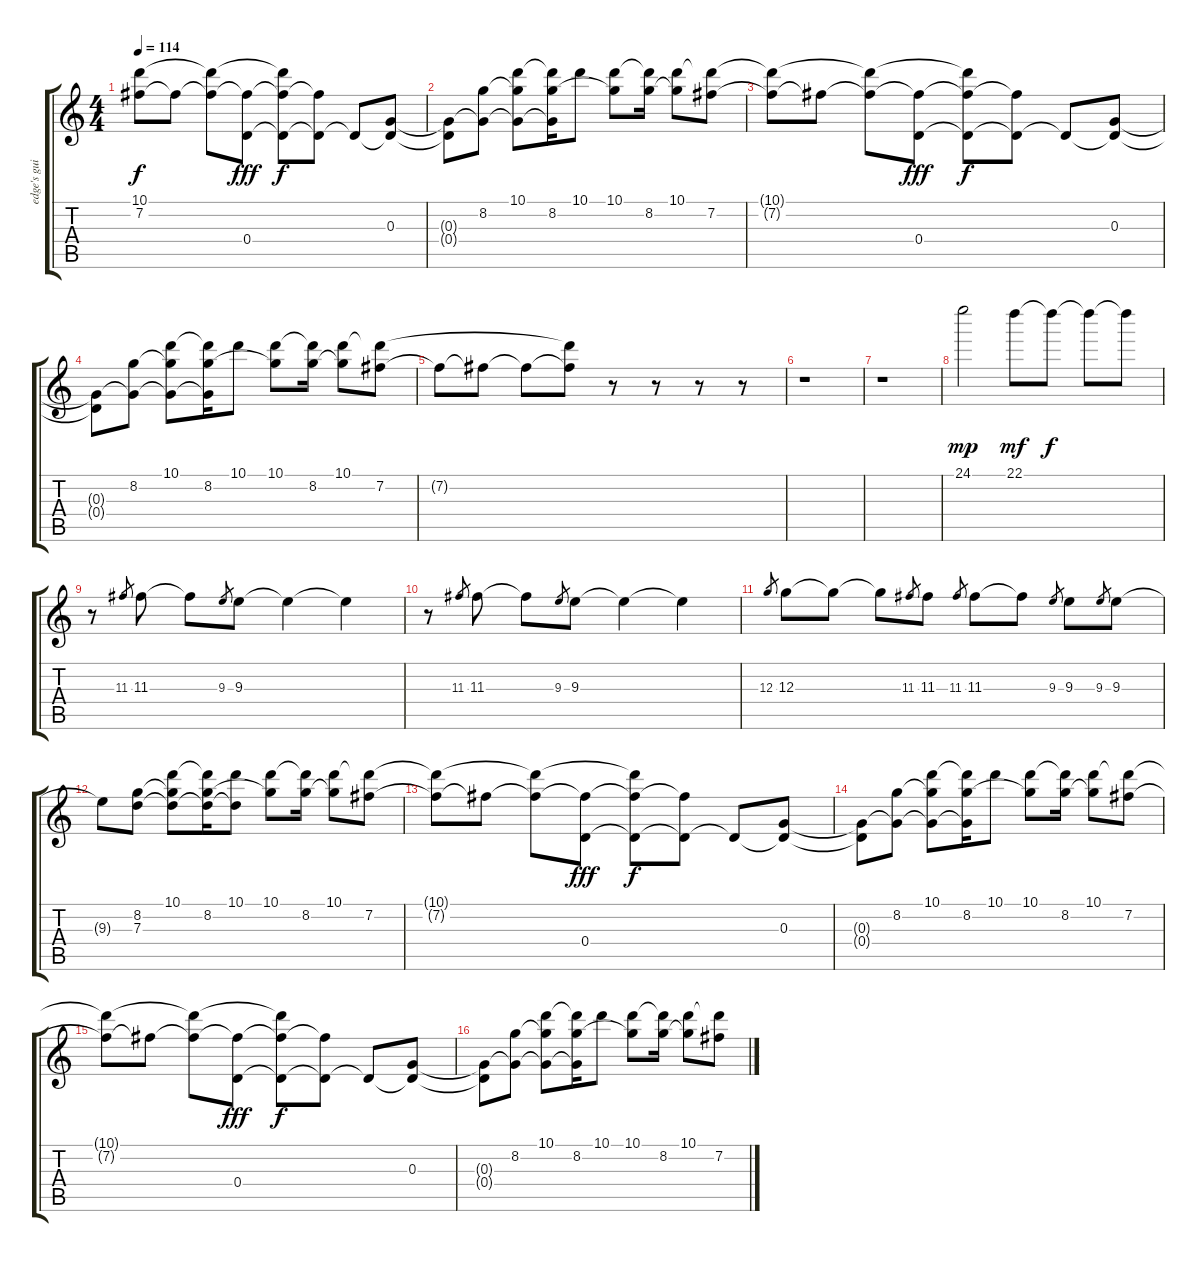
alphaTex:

\track ("edge's guitar lead dist with limter" "edge's gui") {instrument overdrivenguitar}
\staff {score tabs}
\tuning (E4 B3 G3 D3 A2 E2) {hide}
\ts (4 4)
\tempo 114
\clef g2
\ks c
(10.1{t} 7.2{t}).8{dy f} 7.2{t}.8 (10.1{t} 7.2{t}).8 (7.2{t} 0.4).8{dy fff} (10.1{t} 7.2{t} 0.4{t}).8{dy f} (7.2{t} 0.4{t}).8 0.4{t}.8 (0.3 0.4{t}).8 |
(0.3{t} 0.4{t}).8 (8.2 0.3{t}).8 (10.1 8.2{t} 0.3{t}).8 (10.1{t} 8.2 0.3{t}).16 10.1.8 (10.1 8.2{t}).8 (10.1{t} 8.2).16 (10.1 8.2{t}).8 (10.1{t} 7.2).8 |
(10.1{t} 7.2{t}).8 7.2{t}.8 (10.1{t} 7.2{t}).8 (7.2{t} 0.4).8{dy fff} (10.1{t} 7.2{t} 0.4{t}).8{dy f} (7.2{t} 0.4{t}).8 0.4{t}.8 (0.3 0.4{t}).8 |
(0.3{t} 0.4{t}).8 (8.2 0.3{t}).8 (10.1 8.2{t} 0.3{t}).8 (10.1{t} 8.2 0.3{t}).16 10.1.8 (10.1 8.2{t}).8 (10.1{t} 8.2).16 (10.1 8.2{t}).8 (10.1{t} 7.2).8 |
7.2{t}.8 7.2{t}.8 7.2{t}.8 (10.1{t} 7.2{t}).8 r.8 r.8 r.8 r.8 |
r.1 |
r.1 |
24.1.2{dy mp} 22.1.8{dy mf} 22.1{t}.8{dy f} 22.1{t}.8 22.1{t}.8 |
r.8 11.3.8{gr} 11.3.8 11.3{t}.8 9.3.8{gr} 9.3.8 9.3{t}.4 9.3{t}.4 |
r.8 11.3.8{gr} 11.3.8 11.3{t}.8 9.3.8{gr} 9.3.8 9.3{t}.4 9.3{t}.4 |
12.3.8{gr} 12.3.8 12.3{t}.8 12.3{t}.8 11.3.8{gr} 11.3.8 11.3.8{gr} 11.3.8 11.3{t}.8 9.3.8{gr} 9.3.8 9.3.8{gr} 9.3.8 |
9.3{t}.8{instrument overdrivenguitar} (8.2 7.3).8 (10.1 8.2{t} 7.3{t}).8 (10.1{t} 8.2 7.3{t}).16 (10.1 7.3{t}).8 (10.1 8.2{t}).8 (10.1{t} 8.2).16 (10.1 8.2{t}).8 (10.1{t} 7.2).8 |
(10.1{t} 7.2{t}).8 7.2{t}.8 (10.1{t} 7.2{t}).8 (7.2{t} 0.4).8{dy fff} (10.1{t} 7.2{t} 0.4{t}).8{dy f} (7.2{t} 0.4{t}).8 0.4{t}.8 (0.3 0.4{t}).8 |
(0.3{t} 0.4{t}).8 (8.2 0.3{t}).8 (10.1 8.2{t} 0.3{t}).8 (10.1{t} 8.2 0.3{t}).16 10.1.8 (10.1 8.2{t}).8 (10.1{t} 8.2).16 (10.1 8.2{t}).8 (10.1{t} 7.2).8 |
(10.1{t} 7.2{t}).8 7.2{t}.8 (10.1{t} 7.2{t}).8 (7.2{t} 0.4).8{dy fff} (10.1{t} 7.2{t} 0.4{t}).8{dy f} (7.2{t} 0.4{t}).8 0.4{t}.8 (0.3 0.4{t}).8 |
(0.3{t} 0.4{t}).8 (8.2 0.3{t}).8 (10.1 8.2{t} 0.3{t}).8 (10.1{t} 8.2 0.3{t}).16 10.1.8 (10.1 8.2{t}).8 (10.1{t} 8.2).16 (10.1 8.2{t}).8 (10.1{t} 7.2).8
